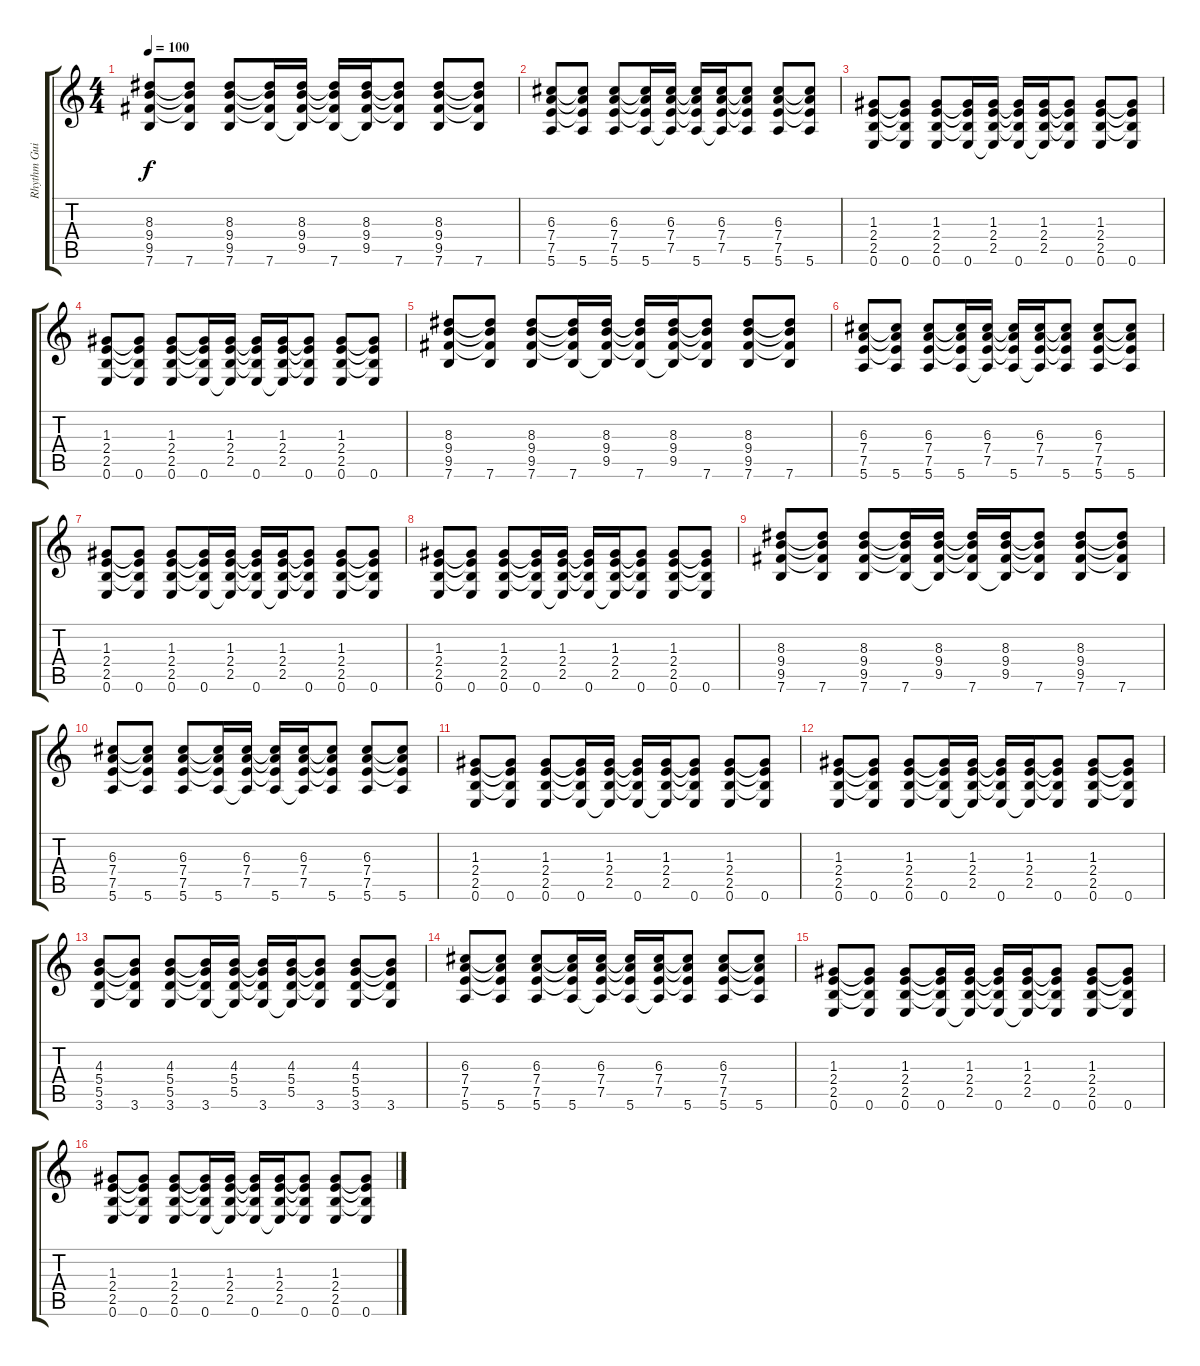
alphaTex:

\track ("Rhythm Guitar" "Rhythm Gui") {instrument distortionguitar}
\staff {score tabs}
\tuning (E4 B3 G3 D3 A2 E2) {hide}
\ts (4 4)
\tempo 100
\clef g2
\ks c
(8.3 9.4 9.5 7.6).8{dy f} (8.3{t} 9.4{t} 9.5{t} 7.6).8 (8.3 9.4 9.5 7.6).8 (8.3{t} 9.4{t} 9.5{t} 7.6).16 (8.3 9.4 9.5 7.6{t}).16 (8.3{t} 9.4{t} 9.5{t} 7.6).16 (8.3 9.4 9.5 7.6{t}).16 (8.3{t} 9.4{t} 9.5{t} 7.6).8 (8.3 9.4 9.5 7.6).8 (8.3{t} 9.4{t} 9.5{t} 7.6).8 |
(6.3 7.4 7.5 5.6).8 (6.3{t} 7.4{t} 7.5{t} 5.6).8 (6.3 7.4 7.5 5.6).8 (6.3{t} 7.4{t} 7.5{t} 5.6).16 (6.3 7.4 7.5 5.6{t}).16 (6.3{t} 7.4{t} 7.5{t} 5.6).16 (6.3 7.4 7.5 5.6{t}).16 (6.3{t} 7.4{t} 7.5{t} 5.6).8 (6.3 7.4 7.5 5.6).8 (6.3{t} 7.4{t} 7.5{t} 5.6).8 |
(1.3 2.4 2.5 0.6).8 (1.3{t} 2.4{t} 2.5{t} 0.6).8 (1.3 2.4 2.5 0.6).8 (1.3{t} 2.4{t} 2.5{t} 0.6).16 (1.3 2.4 2.5 0.6{t}).16 (1.3{t} 2.4{t} 2.5{t} 0.6).16 (1.3 2.4 2.5 0.6{t}).16 (1.3{t} 2.4{t} 2.5{t} 0.6).8 (1.3 2.4 2.5 0.6).8 (1.3{t} 2.4{t} 2.5{t} 0.6).8 |
(1.3 2.4 2.5 0.6).8 (1.3{t} 2.4{t} 2.5{t} 0.6).8 (1.3 2.4 2.5 0.6).8 (1.3{t} 2.4{t} 2.5{t} 0.6).16 (1.3 2.4 2.5 0.6{t}).16 (1.3{t} 2.4{t} 2.5{t} 0.6).16 (1.3 2.4 2.5 0.6{t}).16 (1.3{t} 2.4{t} 2.5{t} 0.6).8 (1.3 2.4 2.5 0.6).8 (1.3{t} 2.4{t} 2.5{t} 0.6).8 |
(8.3 9.4 9.5 7.6).8 (8.3{t} 9.4{t} 9.5{t} 7.6).8 (8.3 9.4 9.5 7.6).8 (8.3{t} 9.4{t} 9.5{t} 7.6).16 (8.3 9.4 9.5 7.6{t}).16 (8.3{t} 9.4{t} 9.5{t} 7.6).16 (8.3 9.4 9.5 7.6{t}).16 (8.3{t} 9.4{t} 9.5{t} 7.6).8 (8.3 9.4 9.5 7.6).8 (8.3{t} 9.4{t} 9.5{t} 7.6).8 |
(6.3 7.4 7.5 5.6).8 (6.3{t} 7.4{t} 7.5{t} 5.6).8 (6.3 7.4 7.5 5.6).8 (6.3{t} 7.4{t} 7.5{t} 5.6).16 (6.3 7.4 7.5 5.6{t}).16 (6.3{t} 7.4{t} 7.5{t} 5.6).16 (6.3 7.4 7.5 5.6{t}).16 (6.3{t} 7.4{t} 7.5{t} 5.6).8 (6.3 7.4 7.5 5.6).8 (6.3{t} 7.4{t} 7.5{t} 5.6).8 |
(1.3 2.4 2.5 0.6).8 (1.3{t} 2.4{t} 2.5{t} 0.6).8 (1.3 2.4 2.5 0.6).8 (1.3{t} 2.4{t} 2.5{t} 0.6).16 (1.3 2.4 2.5 0.6{t}).16 (1.3{t} 2.4{t} 2.5{t} 0.6).16 (1.3 2.4 2.5 0.6{t}).16 (1.3{t} 2.4{t} 2.5{t} 0.6).8 (1.3 2.4 2.5 0.6).8 (1.3{t} 2.4{t} 2.5{t} 0.6).8 |
(1.3 2.4 2.5 0.6).8 (1.3{t} 2.4{t} 2.5{t} 0.6).8 (1.3 2.4 2.5 0.6).8 (1.3{t} 2.4{t} 2.5{t} 0.6).16 (1.3 2.4 2.5 0.6{t}).16 (1.3{t} 2.4{t} 2.5{t} 0.6).16 (1.3 2.4 2.5 0.6{t}).16 (1.3{t} 2.4{t} 2.5{t} 0.6).8 (1.3 2.4 2.5 0.6).8 (1.3{t} 2.4{t} 2.5{t} 0.6).8 |
(8.3 9.4 9.5 7.6).8 (8.3{t} 9.4{t} 9.5{t} 7.6).8 (8.3 9.4 9.5 7.6).8 (8.3{t} 9.4{t} 9.5{t} 7.6).16 (8.3 9.4 9.5 7.6{t}).16 (8.3{t} 9.4{t} 9.5{t} 7.6).16 (8.3 9.4 9.5 7.6{t}).16 (8.3{t} 9.4{t} 9.5{t} 7.6).8 (8.3 9.4 9.5 7.6).8 (8.3{t} 9.4{t} 9.5{t} 7.6).8 |
(6.3 7.4 7.5 5.6).8 (6.3{t} 7.4{t} 7.5{t} 5.6).8 (6.3 7.4 7.5 5.6).8 (6.3{t} 7.4{t} 7.5{t} 5.6).16 (6.3 7.4 7.5 5.6{t}).16 (6.3{t} 7.4{t} 7.5{t} 5.6).16 (6.3 7.4 7.5 5.6{t}).16 (6.3{t} 7.4{t} 7.5{t} 5.6).8 (6.3 7.4 7.5 5.6).8 (6.3{t} 7.4{t} 7.5{t} 5.6).8 |
(1.3 2.4 2.5 0.6).8 (1.3{t} 2.4{t} 2.5{t} 0.6).8 (1.3 2.4 2.5 0.6).8 (1.3{t} 2.4{t} 2.5{t} 0.6).16 (1.3 2.4 2.5 0.6{t}).16 (1.3{t} 2.4{t} 2.5{t} 0.6).16 (1.3 2.4 2.5 0.6{t}).16 (1.3{t} 2.4{t} 2.5{t} 0.6).8 (1.3 2.4 2.5 0.6).8 (1.3{t} 2.4{t} 2.5{t} 0.6).8 |
(1.3 2.4 2.5 0.6).8 (1.3{t} 2.4{t} 2.5{t} 0.6).8 (1.3 2.4 2.5 0.6).8 (1.3{t} 2.4{t} 2.5{t} 0.6).16 (1.3 2.4 2.5 0.6{t}).16 (1.3{t} 2.4{t} 2.5{t} 0.6).16 (1.3 2.4 2.5 0.6{t}).16 (1.3{t} 2.4{t} 2.5{t} 0.6).8 (1.3 2.4 2.5 0.6).8 (1.3{t} 2.4{t} 2.5{t} 0.6).8 |
(4.3 5.4 5.5 3.6).8 (4.3{t} 5.4{t} 5.5{t} 3.6).8 (4.3 5.4 5.5 3.6).8 (4.3{t} 5.4{t} 5.5{t} 3.6).16 (4.3 5.4 5.5 3.6{t}).16 (4.3{t} 5.4{t} 5.5{t} 3.6).16 (4.3 5.4 5.5 3.6{t}).16 (4.3{t} 5.4{t} 5.5{t} 3.6).8 (4.3 5.4 5.5 3.6).8 (4.3{t} 5.4{t} 5.5{t} 3.6).8 |
(6.3 7.4 7.5 5.6).8 (6.3{t} 7.4{t} 7.5{t} 5.6).8 (6.3 7.4 7.5 5.6).8 (6.3{t} 7.4{t} 7.5{t} 5.6).16 (6.3 7.4 7.5 5.6{t}).16 (6.3{t} 7.4{t} 7.5{t} 5.6).16 (6.3 7.4 7.5 5.6{t}).16 (6.3{t} 7.4{t} 7.5{t} 5.6).8 (6.3 7.4 7.5 5.6).8 (6.3{t} 7.4{t} 7.5{t} 5.6).8 |
(1.3 2.4 2.5 0.6).8 (1.3{t} 2.4{t} 2.5{t} 0.6).8 (1.3 2.4 2.5 0.6).8 (1.3{t} 2.4{t} 2.5{t} 0.6).16 (1.3 2.4 2.5 0.6{t}).16 (1.3{t} 2.4{t} 2.5{t} 0.6).16 (1.3 2.4 2.5 0.6{t}).16 (1.3{t} 2.4{t} 2.5{t} 0.6).8 (1.3 2.4 2.5 0.6).8 (1.3{t} 2.4{t} 2.5{t} 0.6).8 |
(1.3 2.4 2.5 0.6).8 (1.3{t} 2.4{t} 2.5{t} 0.6).8 (1.3 2.4 2.5 0.6).8 (1.3{t} 2.4{t} 2.5{t} 0.6).16 (1.3 2.4 2.5 0.6{t}).16 (1.3{t} 2.4{t} 2.5{t} 0.6).16 (1.3 2.4 2.5 0.6{t}).16 (1.3{t} 2.4{t} 2.5{t} 0.6).8 (1.3 2.4 2.5 0.6).8 (1.3{t} 2.4{t} 2.5{t} 0.6).8
